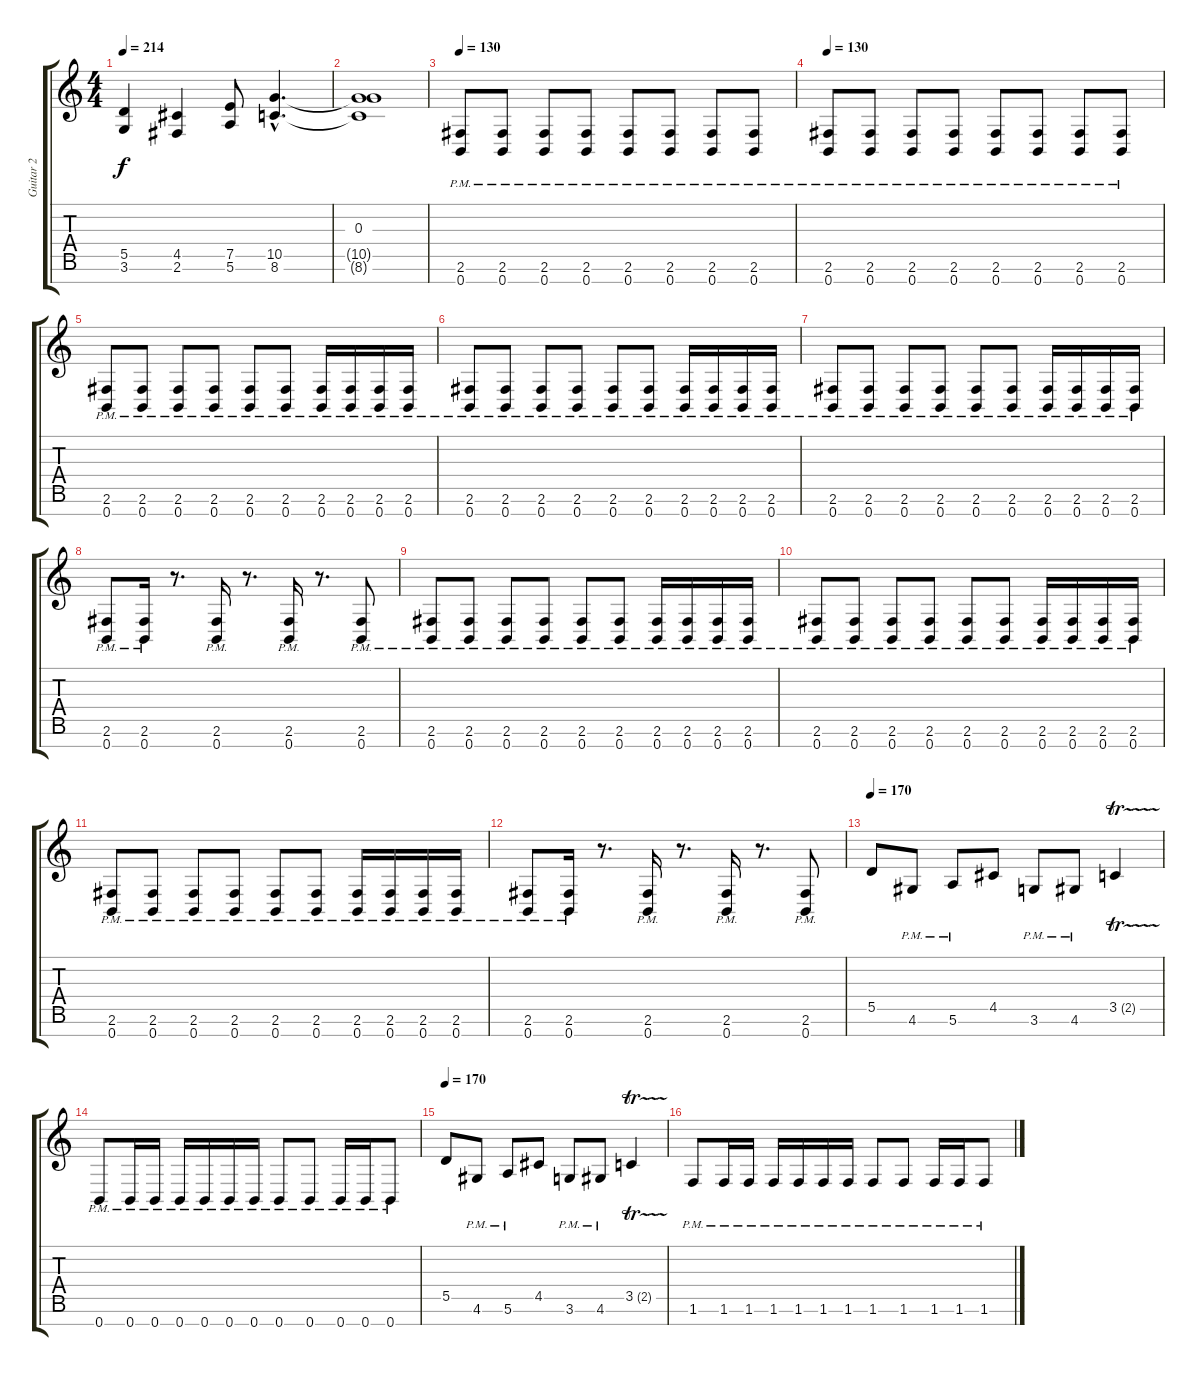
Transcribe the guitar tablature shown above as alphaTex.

\track ("Guitar 2            " "Guitar 2  ") {instrument distortionguitar}
\staff {score tabs}
\tuning (E4 B3 G3 D3 A2 E2 B1) {hide}
\ts (4 4)
\tempo 214
\clef g2
\ks c
(5.5 3.6).4{dy f} (4.5 2.6).4 (7.5 5.6).8 (10.5{hac} 8.6{hac}).4{d} |
(0.3 10.5{t} 8.6{t}).1 |
\tempo 130
(2.6{pm} 0.7{pm}).8 (2.6{pm} 0.7{pm}).8 (2.6{pm} 0.7{pm}).8 (2.6{pm} 0.7{pm}).8 (2.6{pm} 0.7{pm}).8 (2.6{pm} 0.7{pm}).8 (2.6{pm} 0.7{pm}).8 (2.6{pm} 0.7{pm}).8 |
\tempo 130
(2.6{pm} 0.7{pm}).8 (2.6{pm} 0.7{pm}).8 (2.6{pm} 0.7{pm}).8 (2.6{pm} 0.7{pm}).8 (2.6{pm} 0.7{pm}).8 (2.6{pm} 0.7{pm}).8 (2.6{pm} 0.7{pm}).8 (2.6{pm} 0.7{pm}).8 |
(2.6{pm} 0.7{pm}).8 (2.6{pm} 0.7{pm}).8 (2.6{pm} 0.7{pm}).8 (2.6{pm} 0.7{pm}).8 (2.6{pm} 0.7{pm}).8 (2.6{pm} 0.7{pm}).8 (2.6{pm} 0.7{pm}).16 (2.6{pm} 0.7{pm}).16 (2.6{pm} 0.7{pm}).16 (2.6{pm} 0.7{pm}).16 |
(2.6{pm} 0.7{pm}).8 (2.6{pm} 0.7{pm}).8 (2.6{pm} 0.7{pm}).8 (2.6{pm} 0.7{pm}).8 (2.6{pm} 0.7{pm}).8 (2.6{pm} 0.7{pm}).8 (2.6{pm} 0.7{pm}).16 (2.6{pm} 0.7{pm}).16 (2.6{pm} 0.7{pm}).16 (2.6{pm} 0.7{pm}).16 |
(2.6{pm} 0.7{pm}).8 (2.6{pm} 0.7{pm}).8 (2.6{pm} 0.7{pm}).8 (2.6{pm} 0.7{pm}).8 (2.6{pm} 0.7{pm}).8 (2.6{pm} 0.7{pm}).8 (2.6{pm} 0.7{pm}).16 (2.6{pm} 0.7{pm}).16 (2.6{pm} 0.7{pm}).16 (2.6{pm} 0.7{pm}).16 |
(2.6{pm} 0.7{pm}).8 (2.6{pm} 0.7{pm}).16 r.8{d} (2.6{pm} 0.7{pm}).16 r.8{d} (2.6{pm} 0.7{pm}).16 r.8{d} (2.6{pm} 0.7{pm}).8 |
(2.6{pm} 0.7{pm}).8 (2.6{pm} 0.7{pm}).8 (2.6{pm} 0.7{pm}).8 (2.6{pm} 0.7{pm}).8 (2.6{pm} 0.7{pm}).8 (2.6{pm} 0.7{pm}).8 (2.6{pm} 0.7{pm}).16 (2.6{pm} 0.7{pm}).16 (2.6{pm} 0.7{pm}).16 (2.6{pm} 0.7{pm}).16 |
(2.6{pm} 0.7{pm}).8 (2.6{pm} 0.7{pm}).8 (2.6{pm} 0.7{pm}).8 (2.6{pm} 0.7{pm}).8 (2.6{pm} 0.7{pm}).8 (2.6{pm} 0.7{pm}).8 (2.6{pm} 0.7{pm}).16 (2.6{pm} 0.7{pm}).16 (2.6{pm} 0.7{pm}).16 (2.6{pm} 0.7{pm}).16 |
(2.6{pm} 0.7{pm}).8 (2.6{pm} 0.7{pm}).8 (2.6{pm} 0.7{pm}).8 (2.6{pm} 0.7{pm}).8 (2.6{pm} 0.7{pm}).8 (2.6{pm} 0.7{pm}).8 (2.6{pm} 0.7{pm}).16 (2.6{pm} 0.7{pm}).16 (2.6{pm} 0.7{pm}).16 (2.6{pm} 0.7{pm}).16 |
(2.6{pm} 0.7{pm}).8 (2.6{pm} 0.7{pm}).16 r.8{d} (2.6{pm} 0.7{pm}).16 r.8{d} (2.6{pm} 0.7{pm}).16 r.8{d} (2.6{pm} 0.7{pm}).8 |
\tempo 170
5.5.8 4.6{pm}.8 5.6{pm}.8 4.5.8 3.6{pm}.8 4.6{pm}.8 3.5{tr (2 16)}.4 |
0.7{pm}.8 0.7{pm}.16 0.7{pm}.16 0.7{pm}.16 0.7{pm}.16 0.7{pm}.16 0.7{pm}.16 0.7{pm}.8 0.7{pm}.8 0.7{pm}.16 0.7{pm}.16 0.7{pm}.8 |
\tempo 170
5.5.8 4.6{pm}.8 5.6{pm}.8 4.5.8 3.6{pm}.8 4.6{pm}.8 3.5{tr (2 16)}.4 |
1.6{pm}.8 1.6{pm}.16 1.6{pm}.16 1.6{pm}.16 1.6{pm}.16 1.6{pm}.16 1.6{pm}.16 1.6{pm}.8 1.6{pm}.8 1.6{pm}.16 1.6{pm}.16 1.6{pm}.8
